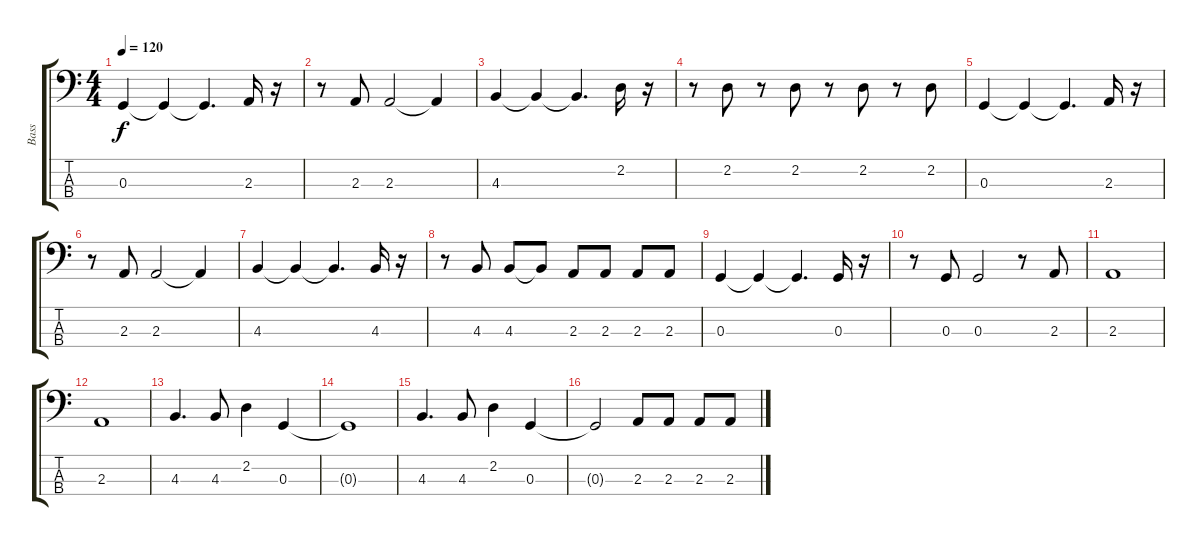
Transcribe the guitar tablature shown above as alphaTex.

\track ("Bass" "Bass") {instrument electricbasspick}
\staff {score tabs}
\tuning (F2 C2 G1 C1) {hide}
\ts (4 4)
\tempo 120
\clef f4
\ks c
0.3.4{dy f} 0.3{t}.4 0.3{t}.4{d} 2.3.16 r.16 |
r.8 2.3.8 2.3.2 2.3{t}.4 |
4.3.4 4.3{t}.4 4.3{t}.4{d} 2.2.16 r.16 |
r.8 2.2.8 r.8 2.2.8 r.8 2.2.8 r.8 2.2.8 |
0.3.4 0.3{t}.4 0.3{t}.4{d} 2.3.16 r.16 |
r.8 2.3.8 2.3.2 2.3{t}.4 |
4.3.4 4.3{t}.4 4.3{t}.4{d} 4.3.16 r.16 |
r.8 4.3.8 4.3.8 4.3{t}.8 2.3.8 2.3.8 2.3.8 2.3.8 |
0.3.4 0.3{t}.4 0.3{t}.4{d} 0.3.16 r.16 |
r.8 0.3.8 0.3.2 r.8 2.3.8 |
2.3.1 |
2.3.1 |
4.3.4{d} 4.3.8 2.2.4 0.3.4 |
0.3{t}.1 |
4.3.4{d} 4.3.8 2.2.4 0.3.4 |
0.3{t}.2 2.3.8 2.3.8 2.3.8 2.3.8
